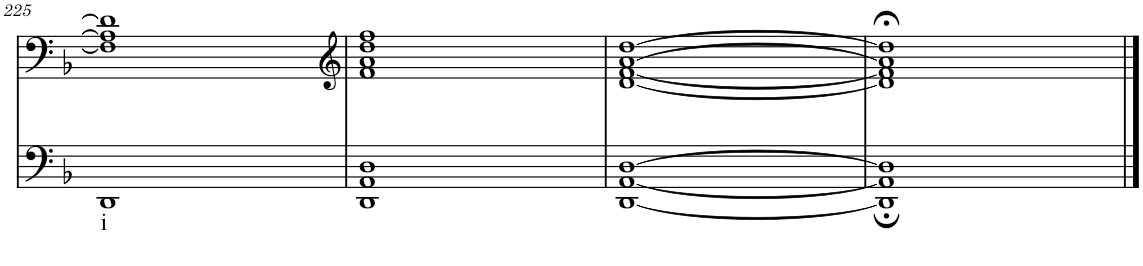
**kern	**kern
*part2	*part1
*staff2	*staff1
*I"piano	*I"piano
*I'Pno	*I'Pno
!!LO:PB:g=z
*clefF4	*clefF4
*k[b-]	*k[b-]
*d:	*d:
*M4/4	*M4/4
=225	=225
!LO:TX:b:t=i	!
1DD	1F] 1A] 1d]
=226	=226
*	*clefG2
1DD 1AA 1D	1f 1a 1dd 1ff
=227	=227
[1DD [1AA [1D	[1d [1f [1a [1dd
=228	=228
1DD]; 1AA]; 1D];	1d];< 1f];< 1a];< 1dd];<
==	==
*-	*-
